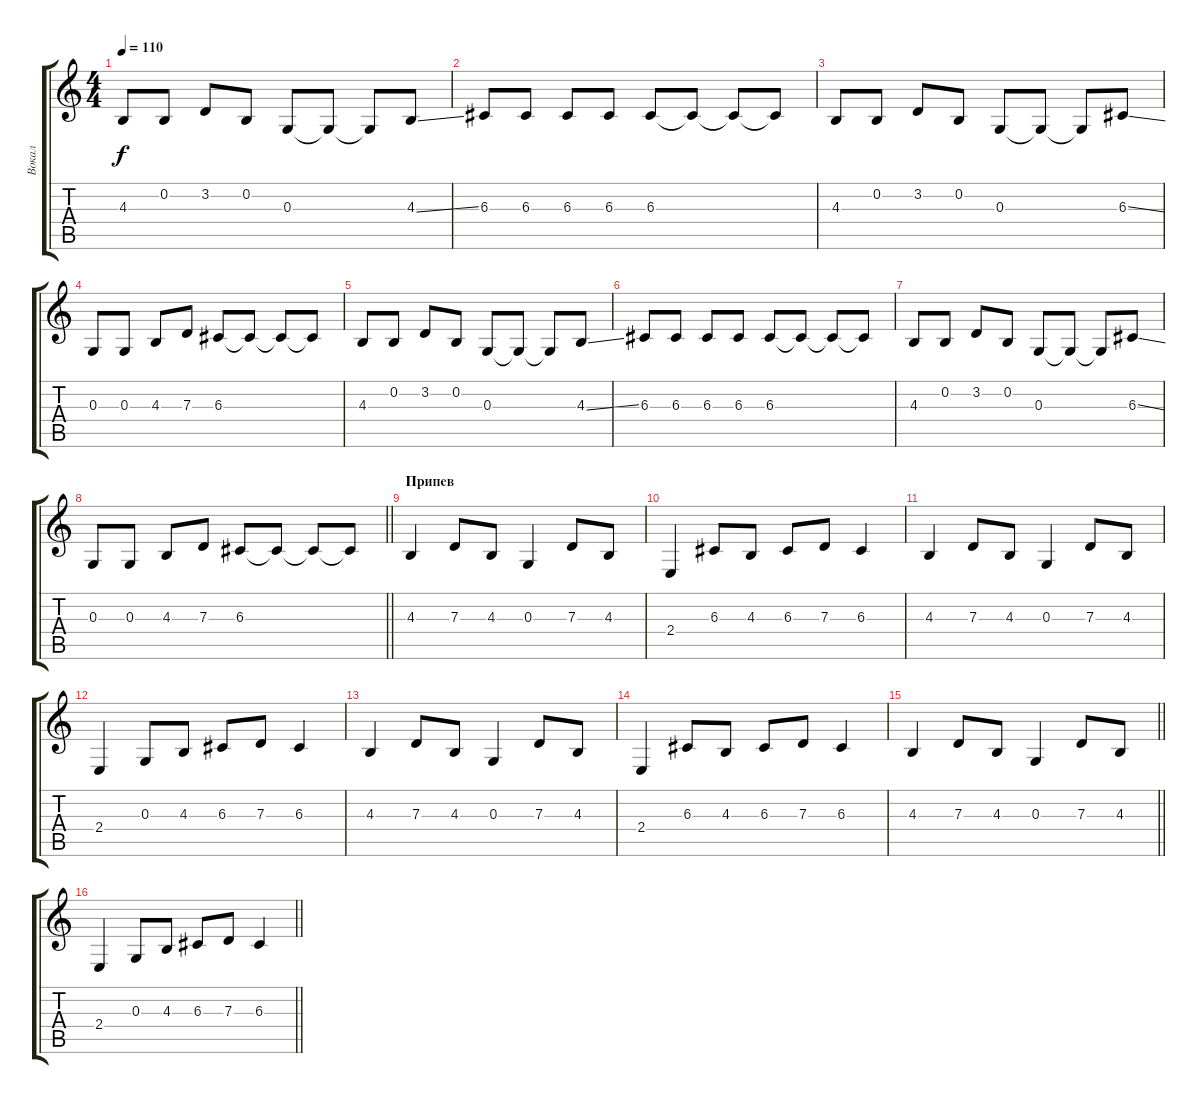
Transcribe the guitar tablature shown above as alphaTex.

\track ("Вокал" "Вокал") {instrument lead5charang}
\staff {score tabs}
\tuning (E4 B3 G3 D3 A2 E2) {hide}
\ts (4 4)
\tempo 110
\clef g2
\ks c
4.3.8{dy f} 0.2.8 3.2.8 0.2.8 0.3.8 0.3{t}.8 0.3{t}.8 4.3{ss}.8 |
6.3.8 6.3.8 6.3.8 6.3.8 6.3.8 6.3{t}.8 6.3{t}.8 6.3{t}.8 |
4.3.8 0.2.8 3.2.8 0.2.8 0.3.8 0.3{t}.8 0.3{t}.8 6.3{ss}.8 |
0.3.8 0.3.8 4.3.8 7.3.8 6.3.8 6.3{t}.8 6.3{t}.8 6.3{t}.8 |
4.3.8 0.2.8 3.2.8 0.2.8 0.3.8 0.3{t}.8 0.3{t}.8 4.3{ss}.8 |
6.3.8 6.3.8 6.3.8 6.3.8 6.3.8 6.3{t}.8 6.3{t}.8 6.3{t}.8 |
4.3.8 0.2.8 3.2.8 0.2.8 0.3.8 0.3{t}.8 0.3{t}.8 6.3{ss}.8 |
\barLineRight lightlight
0.3.8 0.3.8 4.3.8 7.3.8 6.3.8 6.3{t}.8 6.3{t}.8 6.3{t}.8 |
\section ("" "Припев")
4.3.4 7.3.8 4.3.8 0.3.4 7.3.8 4.3.8 |
2.4.4 6.3.8 4.3.8 6.3.8 7.3.8 6.3.4 |
4.3.4 7.3.8 4.3.8 0.3.4 7.3.8 4.3.8 |
2.4.4 0.3.8 4.3.8 6.3.8 7.3.8 6.3.4 |
4.3.4 7.3.8 4.3.8 0.3.4 7.3.8 4.3.8 |
2.4.4 6.3.8 4.3.8 6.3.8 7.3.8 6.3.4 |
\barLineRight lightlight
4.3.4 7.3.8 4.3.8 0.3.4 7.3.8 4.3.8 |
\barLineRight lightlight
2.4.4 0.3.8 4.3.8 6.3.8 7.3.8 6.3.4
